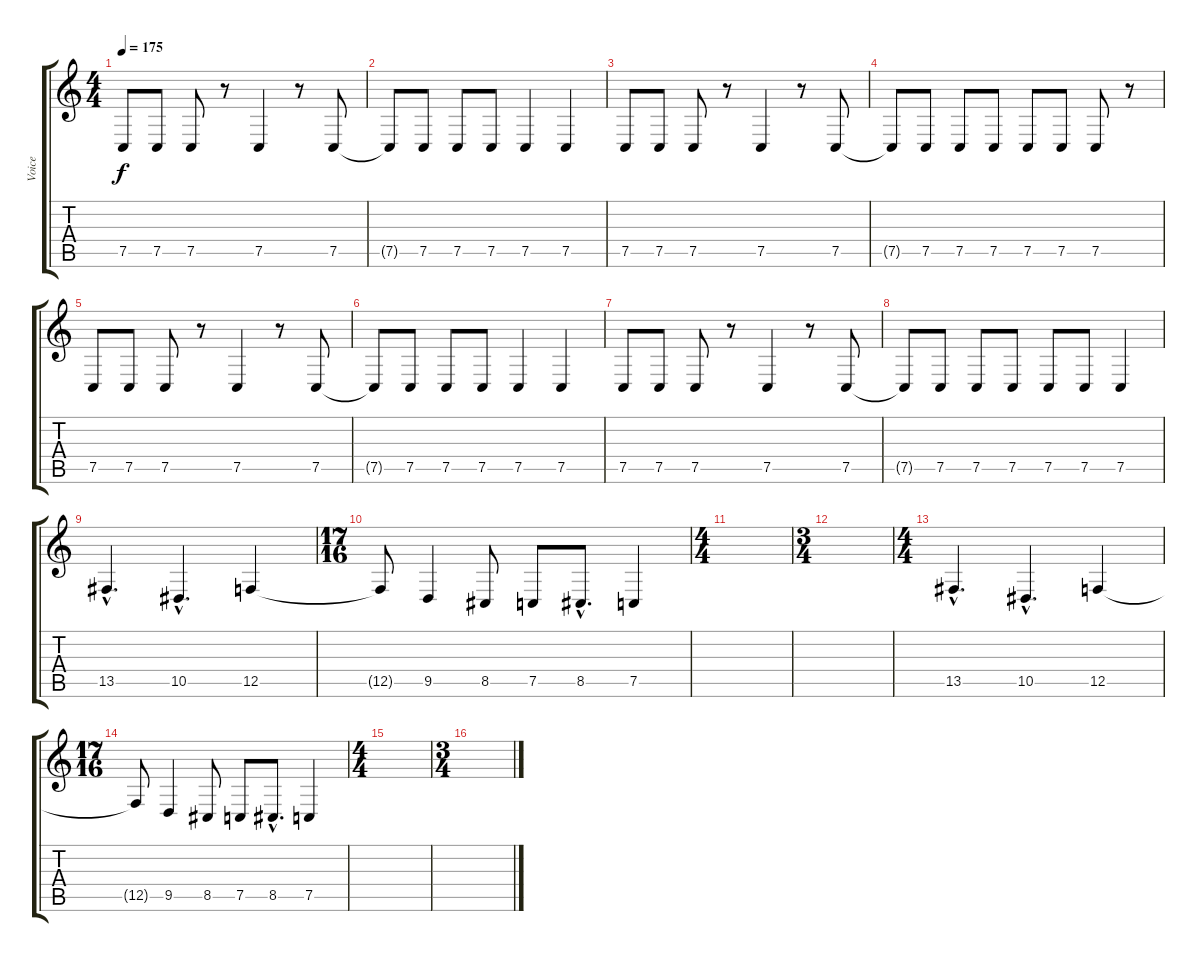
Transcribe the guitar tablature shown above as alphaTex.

\track ("Voice" "Voice") {instrument synthstrings1}
\staff {score tabs}
\tuning (C4 G3 Eb3 Bb2 F2 C2) {hide}
\ts (4 4)
\tempo 175
\clef g2
\ks c
7.5.8{dy f} 7.5.8 7.5.8 r.8 7.5.4 r.8 7.5.8 |
7.5{t}.8 7.5.8 7.5.8 7.5.8 7.5.4 7.5.4 |
7.5.8 7.5.8 7.5.8 r.8 7.5.4 r.8 7.5.8 |
7.5{t}.8 7.5.8 7.5.8 7.5.8 7.5.8 7.5.8 7.5.8 r.8 |
7.5.8 7.5.8 7.5.8 r.8 7.5.4 r.8 7.5.8 |
7.5{t}.8 7.5.8 7.5.8 7.5.8 7.5.4 7.5.4 |
7.5.8 7.5.8 7.5.8 r.8 7.5.4 r.8 7.5.8 |
7.5{t}.8 7.5.8 7.5.8 7.5.8 7.5.8 7.5.8 7.5.4 |
13.5{hac}.4{d} 10.5{hac}.4{d} 12.5.4 |
\ts (17 16)
12.5{t}.8 9.5.4 8.5.8 7.5.8 8.5{hac}.8{d} 7.5.4 |
\ts (4 4)
|
\ts (3 4)
|
\ts (4 4)
13.5{hac}.4{d} 10.5{hac}.4{d} 12.5.4 |
\ts (17 16)
12.5{t}.8 9.5.4 8.5.8 7.5.8 8.5{hac}.8{d} 7.5.4 |
\ts (4 4)
|
\ts (3 4)
